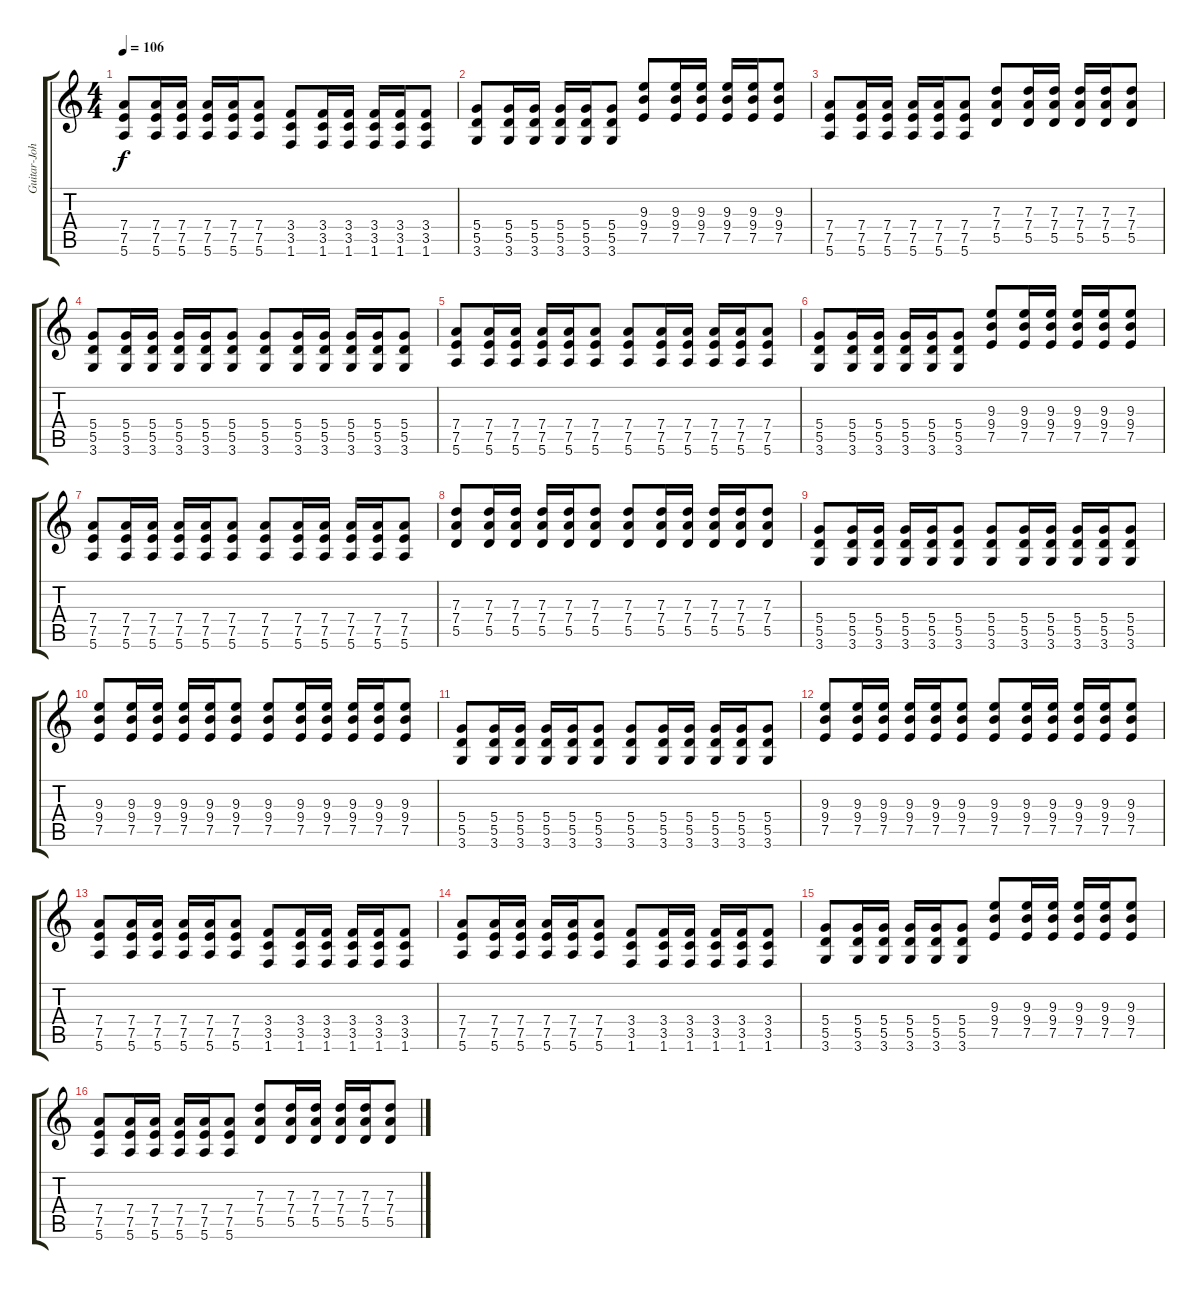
\track ("Guitar-Johnny Ramone" "Guitar-Joh") {instrument distortionguitar}
\staff {score tabs}
\tuning (E4 B3 G3 D3 A2 E2) {hide}
\ts (4 4)
\tempo 106
\clef g2
\ks c
(7.4 7.5 5.6).8{dy f} (7.4 7.5 5.6).16 (7.4 7.5 5.6).16 (7.4 7.5 5.6).16 (7.4 7.5 5.6).16 (7.4 7.5 5.6).8 (3.4 3.5 1.6).8 (3.4 3.5 1.6).16 (3.4 3.5 1.6).16 (3.4 3.5 1.6).16 (3.4 3.5 1.6).16 (3.4 3.5 1.6).8 |
(5.4 5.5 3.6).8 (5.4 5.5 3.6).16 (5.4 5.5 3.6).16 (5.4 5.5 3.6).16 (5.4 5.5 3.6).16 (5.4 5.5 3.6).8 (9.3 9.4 7.5).8 (9.3 9.4 7.5).16 (9.3 9.4 7.5).16 (9.3 9.4 7.5).16 (9.3 9.4 7.5).16 (9.3 9.4 7.5).8 |
(7.4 7.5 5.6).8 (7.4 7.5 5.6).16 (7.4 7.5 5.6).16 (7.4 7.5 5.6).16 (7.4 7.5 5.6).16 (7.4 7.5 5.6).8 (7.3 7.4 5.5).8 (7.3 7.4 5.5).16 (7.3 7.4 5.5).16 (7.3 7.4 5.5).16 (7.3 7.4 5.5).16 (7.3 7.4 5.5).8 |
(5.4 5.5 3.6).8 (5.4 5.5 3.6).16 (5.4 5.5 3.6).16 (5.4 5.5 3.6).16 (5.4 5.5 3.6).16 (5.4 5.5 3.6).8 (5.4 5.5 3.6).8 (5.4 5.5 3.6).16 (5.4 5.5 3.6).16 (5.4 5.5 3.6).16 (5.4 5.5 3.6).16 (5.4 5.5 3.6).8 |
(7.4 7.5 5.6).8 (7.4 7.5 5.6).16 (7.4 7.5 5.6).16 (7.4 7.5 5.6).16 (7.4 7.5 5.6).16 (7.4 7.5 5.6).8 (7.4 7.5 5.6).8 (7.4 7.5 5.6).16 (7.4 7.5 5.6).16 (7.4 7.5 5.6).16 (7.4 7.5 5.6).16 (7.4 7.5 5.6).8 |
(5.4 5.5 3.6).8 (5.4 5.5 3.6).16 (5.4 5.5 3.6).16 (5.4 5.5 3.6).16 (5.4 5.5 3.6).16 (5.4 5.5 3.6).8 (9.3 9.4 7.5).8 (9.3 9.4 7.5).16 (9.3 9.4 7.5).16 (9.3 9.4 7.5).16 (9.3 9.4 7.5).16 (9.3 9.4 7.5).8 |
(7.4 7.5 5.6).8 (7.4 7.5 5.6).16 (7.4 7.5 5.6).16 (7.4 7.5 5.6).16 (7.4 7.5 5.6).16 (7.4 7.5 5.6).8 (7.4 7.5 5.6).8 (7.4 7.5 5.6).16 (7.4 7.5 5.6).16 (7.4 7.5 5.6).16 (7.4 7.5 5.6).16 (7.4 7.5 5.6).8 |
(7.3 7.4 5.5).8 (7.3 7.4 5.5).16 (7.3 7.4 5.5).16 (7.3 7.4 5.5).16 (7.3 7.4 5.5).16 (7.3 7.4 5.5).8 (7.3 7.4 5.5).8 (7.3 7.4 5.5).16 (7.3 7.4 5.5).16 (7.3 7.4 5.5).16 (7.3 7.4 5.5).16 (7.3 7.4 5.5).8 |
(5.4 5.5 3.6).8 (5.4 5.5 3.6).16 (5.4 5.5 3.6).16 (5.4 5.5 3.6).16 (5.4 5.5 3.6).16 (5.4 5.5 3.6).8 (5.4 5.5 3.6).8 (5.4 5.5 3.6).16 (5.4 5.5 3.6).16 (5.4 5.5 3.6).16 (5.4 5.5 3.6).16 (5.4 5.5 3.6).8 |
(9.3 9.4 7.5).8 (9.3 9.4 7.5).16 (9.3 9.4 7.5).16 (9.3 9.4 7.5).16 (9.3 9.4 7.5).16 (9.3 9.4 7.5).8 (9.3 9.4 7.5).8 (9.3 9.4 7.5).16 (9.3 9.4 7.5).16 (9.3 9.4 7.5).16 (9.3 9.4 7.5).16 (9.3 9.4 7.5).8 |
(5.4 5.5 3.6).8 (5.4 5.5 3.6).16 (5.4 5.5 3.6).16 (5.4 5.5 3.6).16 (5.4 5.5 3.6).16 (5.4 5.5 3.6).8 (5.4 5.5 3.6).8 (5.4 5.5 3.6).16 (5.4 5.5 3.6).16 (5.4 5.5 3.6).16 (5.4 5.5 3.6).16 (5.4 5.5 3.6).8 |
(9.3 9.4 7.5).8 (9.3 9.4 7.5).16 (9.3 9.4 7.5).16 (9.3 9.4 7.5).16 (9.3 9.4 7.5).16 (9.3 9.4 7.5).8 (9.3 9.4 7.5).8 (9.3 9.4 7.5).16 (9.3 9.4 7.5).16 (9.3 9.4 7.5).16 (9.3 9.4 7.5).16 (9.3 9.4 7.5).8 |
(7.4 7.5 5.6).8 (7.4 7.5 5.6).16 (7.4 7.5 5.6).16 (7.4 7.5 5.6).16 (7.4 7.5 5.6).16 (7.4 7.5 5.6).8 (3.4 3.5 1.6).8 (3.4 3.5 1.6).16 (3.4 3.5 1.6).16 (3.4 3.5 1.6).16 (3.4 3.5 1.6).16 (3.4 3.5 1.6).8 |
(7.4 7.5 5.6).8 (7.4 7.5 5.6).16 (7.4 7.5 5.6).16 (7.4 7.5 5.6).16 (7.4 7.5 5.6).16 (7.4 7.5 5.6).8 (3.4 3.5 1.6).8 (3.4 3.5 1.6).16 (3.4 3.5 1.6).16 (3.4 3.5 1.6).16 (3.4 3.5 1.6).16 (3.4 3.5 1.6).8 |
(5.4 5.5 3.6).8 (5.4 5.5 3.6).16 (5.4 5.5 3.6).16 (5.4 5.5 3.6).16 (5.4 5.5 3.6).16 (5.4 5.5 3.6).8 (9.3 9.4 7.5).8 (9.3 9.4 7.5).16 (9.3 9.4 7.5).16 (9.3 9.4 7.5).16 (9.3 9.4 7.5).16 (9.3 9.4 7.5).8 |
(7.4 7.5 5.6).8 (7.4 7.5 5.6).16 (7.4 7.5 5.6).16 (7.4 7.5 5.6).16 (7.4 7.5 5.6).16 (7.4 7.5 5.6).8 (7.3 7.4 5.5).8 (7.3 7.4 5.5).16 (7.3 7.4 5.5).16 (7.3 7.4 5.5).16 (7.3 7.4 5.5).16 (7.3 7.4 5.5).8
